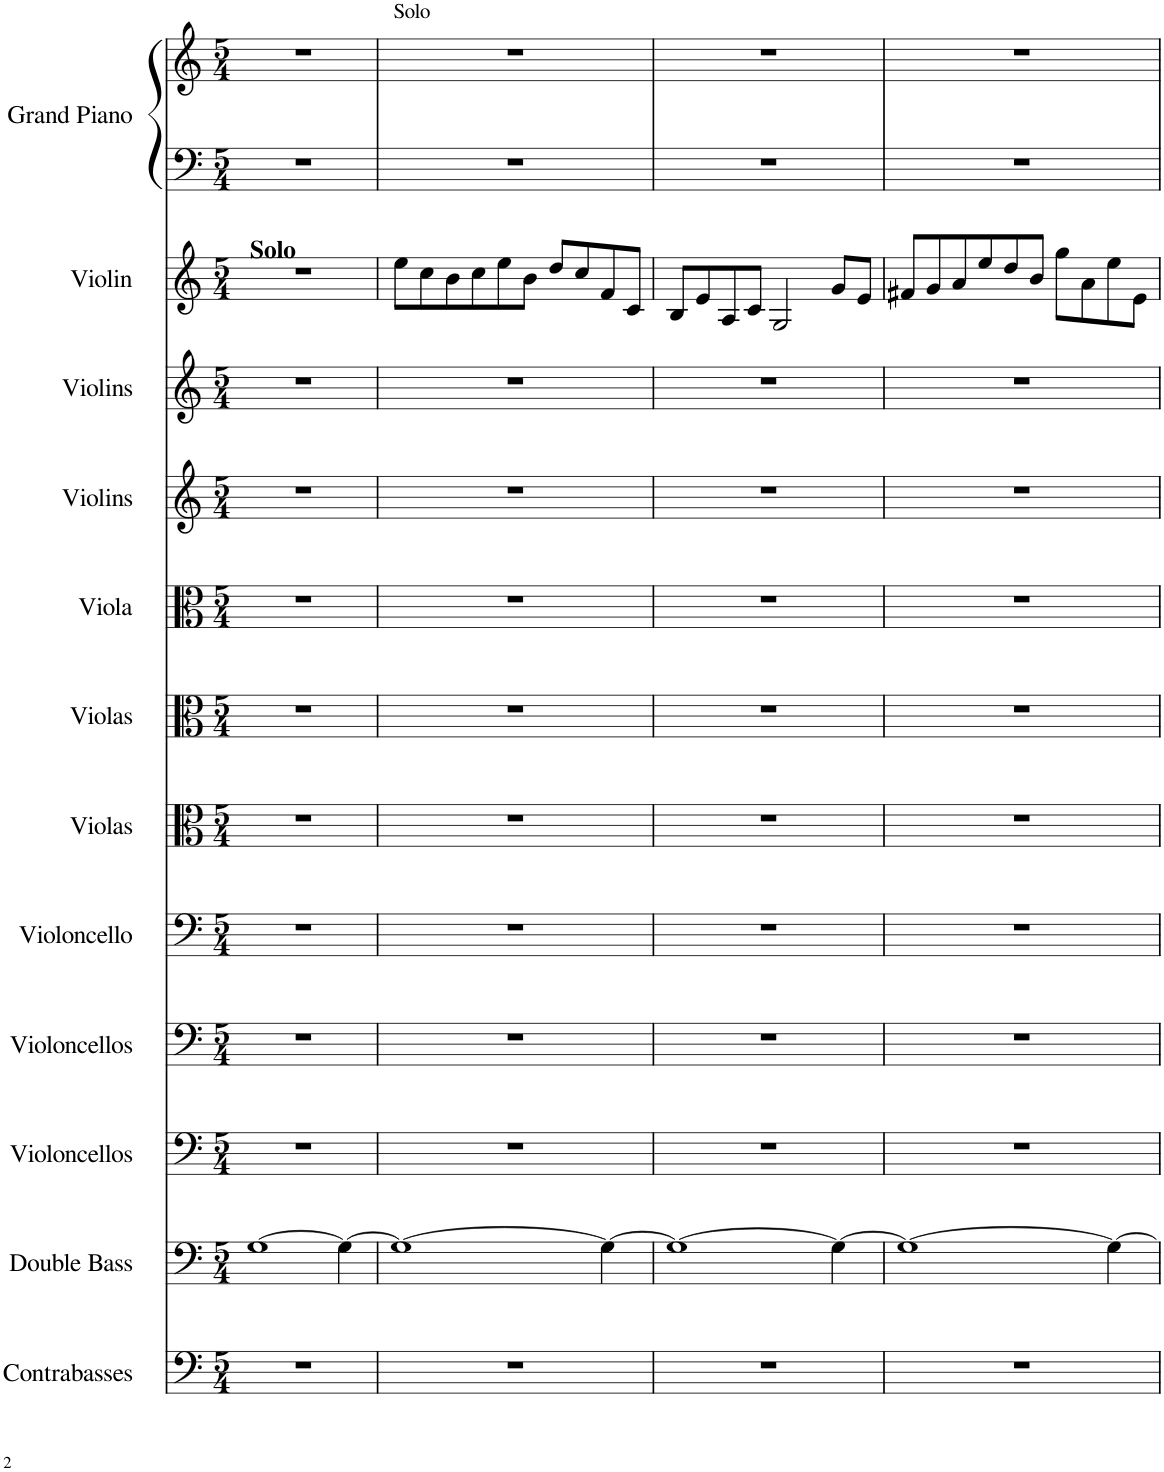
**kern	**kern	**kern	**kern	**kern	**kern	**kern	**kern	**kern	**kern	**kern	**kern	**kern
*part12	*part11	*part10	*part9	*part8	*part7	*part6	*part5	*part4	*part3	*part2	*part1	*part1
*staff13	*staff12	*staff11	*staff10	*staff9	*staff8	*staff7	*staff6	*staff5	*staff4	*staff3	*staff2	*staff1
*I"Contrabasses	*I"Double Bass	*I"Violoncellos	*I"Violoncellos	*I"Violoncello	*I"Violas	*I"Violas	*I"Viola	*I"Violins	*I"Violins	*I"Violins	*I"Grand Piano	*
*I'Cbs.	*I'Db.	*I'Vcs.	*I'Vcs.	*I'Vc.	*I'Vlas.	*I'Vlas.	*I'Vla.	*I'Vlns.	*I'Vlns.	*I'Vlns.	*I'Pno.	*
*clefF4	*clefF4	*clefF4	*clefF4	*clefF4	*clefC3	*clefC3	*clefC3	*clefG2	*clefG2	*clefG2	*clefF4	*clefG2
*Trd7c12	*Trd7c12	*	*	*	*	*	*	*	*	*	*	*
*k[]	*k[]	*k[]	*k[]	*k[]	*k[]	*k[]	*k[]	*k[]	*k[]	*k[]	*k[]	*k[]
*M5/4	*M5/4	*M5/4	*M5/4	*M5/4	*M5/4	*M5/4	*M5/4	*M5/4	*M5/4	*M5/4	*M5/4	*M5/4
=1	=1	=1	=1	=1	=1	=1	=1	=1	=1	=1	=1	=1
!	!	!	!	!	!	!	!	!	!	!LO:TX:a:B:t=Solo	!	!
4%5r	[1G	4%5r	4%5r	4%5r	4%5r	4%5r	4%5r	4%5r	4%5r	4%5r	4%5r	4%5r
.	4G\_	.	.	.	.	.	.	.	.	.	.	.
=2	=2	=2	=2	=2	=2	=2	=2	=2	=2	=2	=2	=2
!	!	!	!	!	!	!	!	!	!	!	!	!LO:TX:a:t=Solo
4%5r	1G_	4%5r	4%5r	4%5r	4%5r	4%5r	4%5r	4%5r	4%5r	8ee\L	4%5r	4%5r
.	.	.	.	.	.	.	.	.	.	8cc\	.	.
.	.	.	.	.	.	.	.	.	.	8b\	.	.
.	.	.	.	.	.	.	.	.	.	8cc\	.	.
.	.	.	.	.	.	.	.	.	.	8ee\	.	.
.	.	.	.	.	.	.	.	.	.	8b\J	.	.
.	.	.	.	.	.	.	.	.	.	8dd/L	.	.
.	.	.	.	.	.	.	.	.	.	8cc/	.	.
.	4G\_	.	.	.	.	.	.	.	.	8f/	.	.
.	.	.	.	.	.	.	.	.	.	8c/J	.	.
=3	=3	=3	=3	=3	=3	=3	=3	=3	=3	=3	=3	=3
4%5r	1G_	4%5r	4%5r	4%5r	4%5r	4%5r	4%5r	4%5r	4%5r	8B/L	4%5r	4%5r
.	.	.	.	.	.	.	.	.	.	8e/	.	.
.	.	.	.	.	.	.	.	.	.	8A/	.	.
.	.	.	.	.	.	.	.	.	.	8c/J	.	.
.	.	.	.	.	.	.	.	.	.	2G/	.	.
.	4G\_	.	.	.	.	.	.	.	.	8g/L	.	.
.	.	.	.	.	.	.	.	.	.	8e/J	.	.
=4	=4	=4	=4	=4	=4	=4	=4	=4	=4	=4	=4	=4
4%5r	1G_	4%5r	4%5r	4%5r	4%5r	4%5r	4%5r	4%5r	4%5r	8f#X/L	4%5r	4%5r
.	.	.	.	.	.	.	.	.	.	8g/	.	.
.	.	.	.	.	.	.	.	.	.	8a/	.	.
.	.	.	.	.	.	.	.	.	.	8ee/	.	.
.	.	.	.	.	.	.	.	.	.	8dd/	.	.
.	.	.	.	.	.	.	.	.	.	8b/J	.	.
.	.	.	.	.	.	.	.	.	.	8gg\L	.	.
.	.	.	.	.	.	.	.	.	.	8a\	.	.
.	4G\_	.	.	.	.	.	.	.	.	8ee\	.	.
.	.	.	.	.	.	.	.	.	.	8e\J	.	.
=	=	=	=	=	=	=	=	=	=	=	=	=
*-	*-	*-	*-	*-	*-	*-	*-	*-	*-	*-	*-	*-
